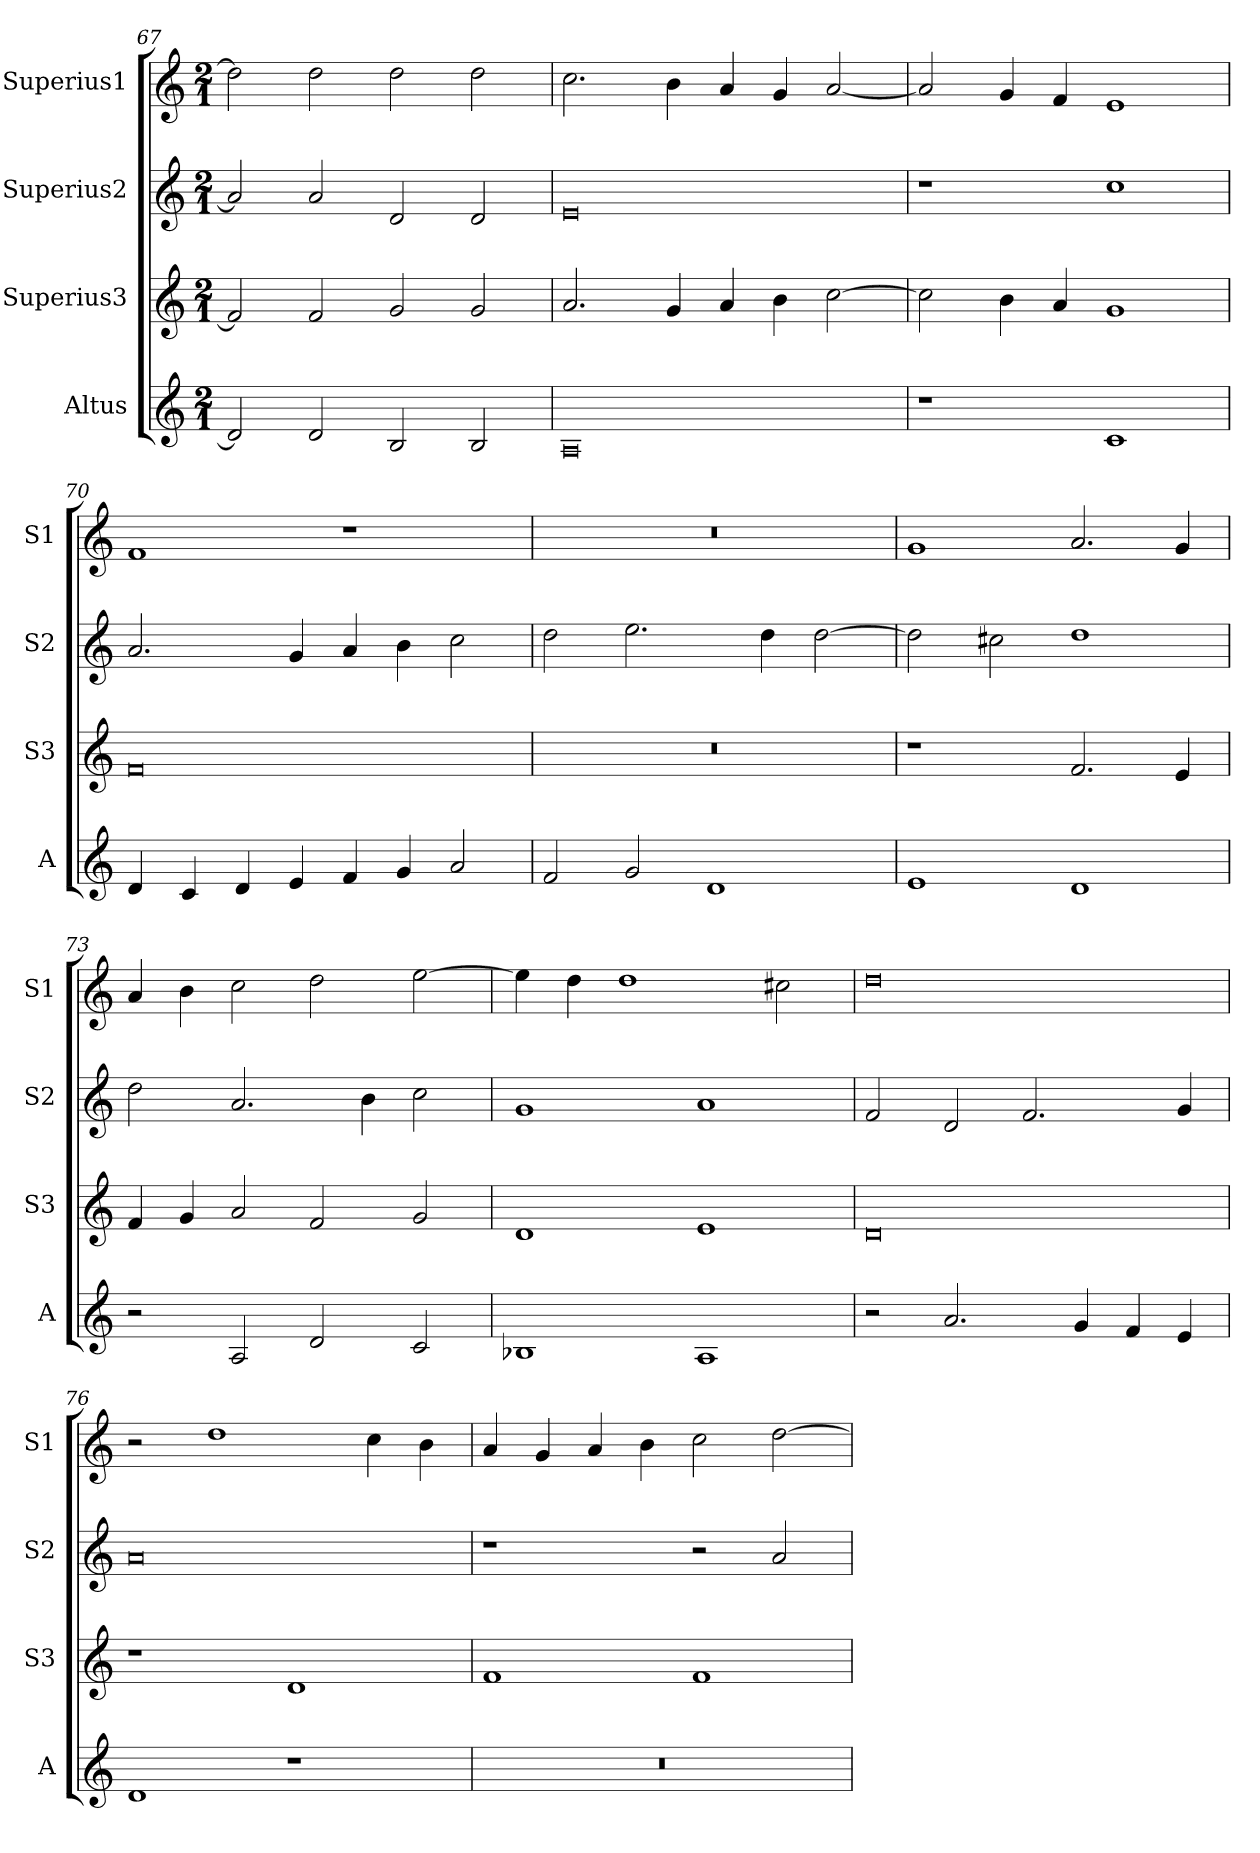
**kern	**kern	**kern	**kern
*part4	*part3	*part2	*part1
*staff4	*staff3	*staff2	*staff1
*I"Altus	*I"Superius3	*I"Superius2	*I"Superius1
*I'A	*I'S3	*I'S2	*I'S1
*clefG2	*clefG2	*clefG2	*clefG2
*k[]	*k[]	*k[]	*k[]
*M2/1	*M2/1	*M2/1	*M2/1
=67	=67	=67	=67
2d/]	2f/]	2a/]	2dd\]
2d/	2f/	2a/	2dd\
2B/	2g/	2d/	2dd\
2B/	2g/	2d/	2dd\
=68	=68	=68	=68
0A	2.a/	0e	2.cc\
.	4g/	.	4b\
.	4a/	.	4a/
.	4b\	.	4g/
.	[2cc\	.	[2a/
=69	=69	=69	=69
1r	2cc\]	1r	2a/]
.	4b\	.	4g/
.	4a/	.	4f/
1c	1g	1cc	1e
=70	=70	=70	=70
4d/	0f	2.a/	1f
4c/	.	.	.
4d/	.	.	.
4e/	.	4g/	.
4f/	.	4a/	1r
4g/	.	4b\	.
2a/	.	2cc\	.
=71	=71	=71	=71
2f/	0r	2dd\	0r
2g/	.	2.ee\	.
1d	.	.	.
.	.	4dd\	.
.	.	[2dd\	.
=72	=72	=72	=72
1e	1r	2dd\]	1g
.	.	2cc#X\	.
1d	2.f/	1dd	2.a/
.	4e/	.	4g/
=73	=73	=73	=73
2r	4f/	2dd\	4a/
.	4g/	.	4b\
2A/	2a/	2.a/	2cc\
2d/	2f/	.	2dd\
.	.	4b\	.
2c/	2g/	2cc\	[2ee\
=74	=74	=74	=74
1B-X	1d	1g	4ee\]
.	.	.	4dd\
.	.	.	1dd
1A	1e	1a	.
.	.	.	2cc#X\
=75	=75	=75	=75
2r	0d	2f/	0dd
2.a/	.	2d/	.
.	.	2.f/	.
4g/	.	.	.
4f/	.	.	.
4e/	.	4g/	.
=76	=76	=76	=76
1d	1r	0a	2r
.	.	.	1dd
1r	1d	.	.
.	.	.	4cc\
.	.	.	4b\
=77	=77	=77	=77
0r	1f	1r	4a/
.	.	.	4g/
.	.	.	4a/
.	.	.	4b\
.	1f	2r	2cc\
.	.	2a/	[2dd\
=	=	=	=
*-	*-	*-	*-
